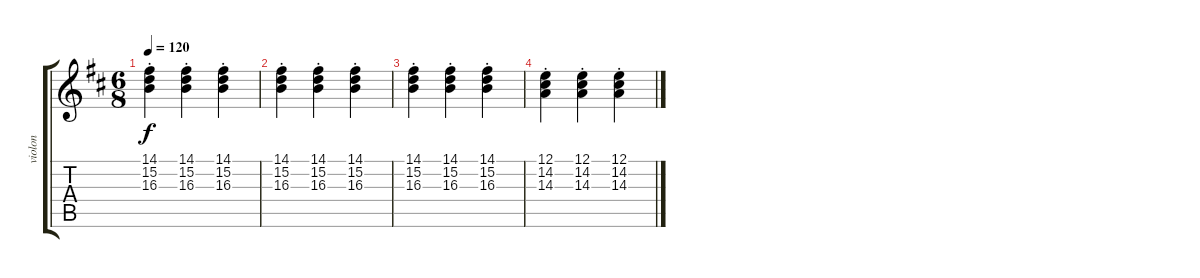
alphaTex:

\track ("violon" "violon") {instrument violin}
\staff {score tabs}
\tuning (E4 B3 G3 D3 A2 E2) {hide}
\ts (6 8)
\tempo 120
\clef g2
\ks bminor
(14.1{st} 15.2{st} 16.3{st}).4{dy f} (14.1{st} 15.2{st} 16.3{st}).4 (14.1{st} 15.2{st} 16.3{st}).4 |
(14.1{st} 15.2{st} 16.3{st}).4 (14.1{st} 15.2{st} 16.3{st}).4 (14.1{st} 15.2{st} 16.3{st}).4 |
(14.1{st} 15.2{st} 16.3{st}).4 (14.1{st} 15.2{st} 16.3{st}).4 (14.1{st} 15.2{st} 16.3{st}).4 |
(12.1{st} 14.2{st} 14.3{st}).4 (12.1{st} 14.2{st} 14.3{st}).4 (12.1{st} 14.2{st} 14.3{st}).4
